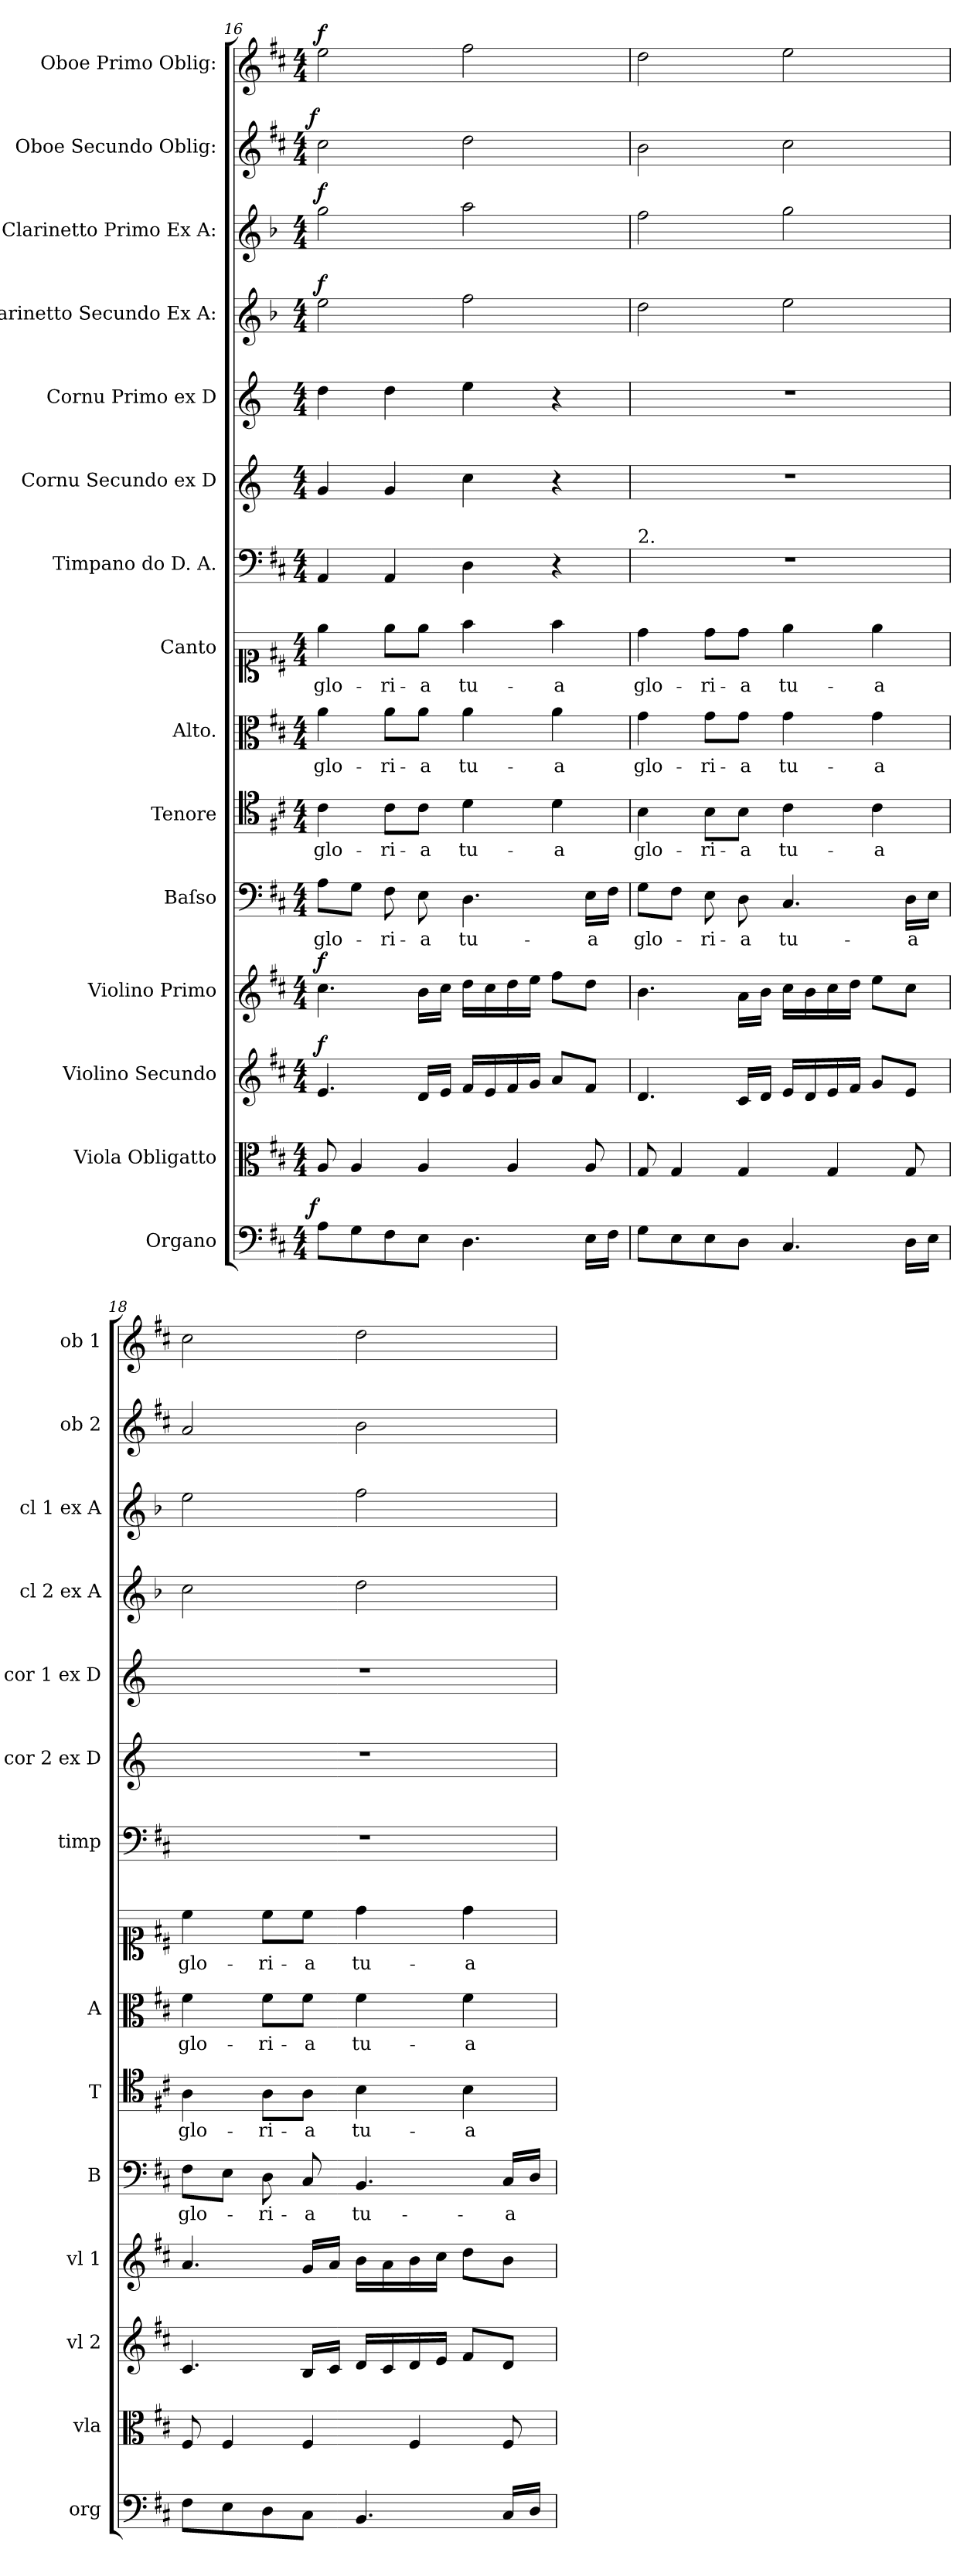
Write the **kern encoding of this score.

**kern	**dynam	**kern	**dynam	**kern	**dynam	**kern	**dynam	**kern	**text	**dynam	**kern	**text	**dynam	**kern	**text	**dynam	**kern	**text	**dynam	**kern	**kern	**kern	**kern	**dynam	**kern	**dynam	**kern	**dynam	**kern	**dynam
*part15	*part15	*part14	*part14	*part13	*part13	*part12	*part12	*part11	*part11	*part11	*part10	*part10	*part10	*part9	*part9	*part9	*part8	*part8	*part8	*part7	*part6	*part5	*part4	*part4	*part3	*part3	*part2	*part2	*part1	*part1
*staff15	*staff15	*staff14	*staff14	*staff13	*staff13	*staff12	*staff12	*staff11	*staff11	*staff11	*staff10	*staff10	*staff10	*staff9	*staff9	*staff9	*staff8	*staff8	*staff8	*staff7	*staff6	*staff5	*staff4	*staff4	*staff3	*staff3	*staff2	*staff2	*staff1	*staff1
*I"Organo	*	*I"Viola Obligatto	*	*I"Violino Secundo	*	*I"Violino Primo	*	*I"Baſso	*	*	*I"Tenore	*	*	*I"Alto.	*	*	*I"Canto	*	*	*I"Timpano do D. A.	*I"Cornu Secundo ex D	*I"Cornu Primo ex D	*I"Clarinetto Secundo Ex A:	*	*I"Clarinetto Primo Ex A:	*	*I"Oboe Secundo Oblig:	*	*I"Oboe Primo Oblig:	*
*I'org	*	*I'vla	*	*I'vl 2	*	*I'vl 1	*	*I'B	*	*	*I'T	*	*	*I'A	*	*	*	*	*	*I'timp	*I'cor 2 ex D	*I'cor 1 ex D	*I'cl 2 ex A	*	*I'cl 1 ex A	*	*I'ob 2	*	*I'ob 1	*
*clefF4	*	*clefC3	*	*clefG2	*	*clefG2	*	*clefF4	*	*	*clefC4	*	*	*clefC3	*	*	*clefC1	*	*	*clefF4	*clefG2	*clefG2	*clefG2	*	*clefG2	*	*clefG2	*	*clefG2	*
*	*	*	*	*	*	*	*	*	*	*	*	*	*	*	*	*	*	*	*	*	*ITrd6c10	*ITrd6c10	*ITrd2c3	*	*ITrd2c3	*	*	*	*	*
*k[f#c#]	*	*k[f#c#]	*	*k[f#c#]	*	*k[f#c#]	*	*k[f#c#]	*	*	*k[f#c#]	*	*	*k[f#c#]	*	*	*k[f#c#]	*	*	*k[f#c#]	*k[f#c#]	*k[f#c#]	*k[f#c#]	*	*k[f#c#]	*	*k[f#c#]	*	*k[f#c#]	*
*M4/4	*	*M4/4	*	*M4/4	*	*M4/4	*	*M4/4	*	*	*M4/4	*	*	*M4/4	*	*	*M4/4	*	*	*M4/4	*M4/4	*M4/4	*M4/4	*	*M4/4	*	*M4/4	*	*M4/4	*
=16	=16	=16	=16	=16	=16	=16	=16	=16	=16	=16	=16	=16	=16	=16	=16	=16	=16	=16	=16	=16	=16	=16	=16	=16	=16	=16	=16	=16	=16	=16
!	!LO:DY:a:rj	!	!LO:DY:a	!	!LO:DY:a	!	!LO:DY:a	!	!	!LO:DY:a	!	!	!LO:DY:a	!	!	!LO:DY:a:rj	!	!	!LO:DY:a:rj	!	!	!	!	!LO:DY:a	!	!LO:DY:a	!	!LO:DY:a:rj	!	!LO:DY:a
8A\L	f	8A/	for	4.e/	f	4.cc#\	f	8A\L	glo-	f&colon;	4c#\	glo-	f&colon;	4a\	glo-	f&colon;	4ee\	glo-	f&colon;	4AA/	4A/	4e\	2cc#\	f	2ee\	f	2cc#\	f	2ee\	f
8G\	.	4A/	.	.	.	.	.	8G\J	.	.	.	.	.	.	.	.	.	.	.	.	.	.	.	.	.	.	.	.	.	.
8F#\	.	.	.	.	.	.	.	8F#\	-ri-	.	8c#\L	-ri-	.	8a\L	-ri-	.	8ee\L	-ri-	.	4AA/	4A/	4e\	.	.	.	.	.	.	.	.
8E\J	.	4A/	.	16d/LL	.	16b\LL	.	8E\	-a	.	8c#\J	-a	.	8a\J	-a	.	8ee\J	-a	.	.	.	.	.	.	.	.	.	.	.	.
.	.	.	.	16e/JJ	.	16cc#\JJ	.	.	.	.	.	.	.	.	.	.	.	.	.	.	.	.	.	.	.	.	.	.	.	.
4.D\	.	.	.	16f#/LL	.	16dd\LL	.	4.D\	tu-	.	4d\	tu-	.	4a\	tu-	.	4ff#\	tu-	.	4D\	4d\	4f#\	2dd\	.	2ff#\	.	2dd\	.	2ff#\	.
.	.	.	.	16e/	.	16cc#\	.	.	.	.	.	.	.	.	.	.	.	.	.	.	.	.	.	.	.	.	.	.	.	.
.	.	4A/	.	16f#/	.	16dd\	.	.	.	.	.	.	.	.	.	.	.	.	.	.	.	.	.	.	.	.	.	.	.	.
.	.	.	.	16g/JJ	.	16ee\JJ	.	.	.	.	.	.	.	.	.	.	.	.	.	.	.	.	.	.	.	.	.	.	.	.
.	.	.	.	8a/L	.	8ff#\L	.	.	.	.	4d\	-a	.	4a\	-a	.	4ff#\	-a	.	4r	4r	4r	.	.	.	.	.	.	.	.
16E\LL	.	8A/	.	8f#/J	.	8dd\J	.	16E\LL	-a	.	.	.	.	.	.	.	.	.	.	.	.	.	.	.	.	.	.	.	.	.
16F#\JJ	.	.	.	.	.	.	.	16F#\JJ	.	.	.	.	.	.	.	.	.	.	.	.	.	.	.	.	.	.	.	.	.	.
=17	=17	=17	=17	=17	=17	=17	=17	=17	=17	=17	=17	=17	=17	=17	=17	=17	=17	=17	=17	=17	=17	=17	=17	=17	=17	=17	=17	=17	=17	=17
!	!	!	!	!	!	!	!	!	!	!	!	!	!	!	!	!	!	!	!	!LO:TX:a:t=2.	!	!	!	!	!	!	!	!	!	!
!	!	!	!	!	!	!	!	!	!	!	!	!LO:LY:i	!	!	!LO:LY:i	!	!	!LO:LY:i	!	!	!	!	!	!	!	!	!	!	!	!
8G\L	.	8G/	.	4.d/	.	4.b\	.	8G\L	glo-	.	4B\	glo-	.	4g\	glo-	.	4dd\	glo-	.	1r	1r	1r	2b\	.	2dd\	.	2b\	.	2dd\	.
8E\	.	4G/	.	.	.	.	.	8F#\J	.	.	.	.	.	.	.	.	.	.	.	.	.	.	.	.	.	.	.	.	.	.
!	!	!	!	!	!	!	!	!	!	!	!	!LO:LY:i	!	!	!LO:LY:i	!	!	!LO:LY:i	!	!	!	!	!	!	!	!	!	!	!	!
8E\	.	.	.	.	.	.	.	8E\	-ri-	.	8B\L	-ri-	.	8g\L	-ri-	.	8dd\L	-ri-	.	.	.	.	.	.	.	.	.	.	.	.
!	!	!	!	!	!	!	!	!	!	!	!	!LO:LY:i	!	!	!LO:LY:i	!	!	!LO:LY:i	!	!	!	!	!	!	!	!	!	!	!	!
8D\J	.	4G/	.	16c#/LL	.	16a\LL	.	8D\	-a	.	8B\J	-a	.	8g\J	-a	.	8dd\J	-a	.	.	.	.	.	.	.	.	.	.	.	.
.	.	.	.	16d/JJ	.	16b\JJ	.	.	.	.	.	.	.	.	.	.	.	.	.	.	.	.	.	.	.	.	.	.	.	.
!	!	!	!	!	!	!	!	!	!	!	!	!LO:LY:i	!	!	!LO:LY:i	!	!	!LO:LY:i	!	!	!	!	!	!	!	!	!	!	!	!
4.C#/	.	.	.	16e/LL	.	16cc#\LL	.	4.C#/	tu-	.	4c#\	tu-	.	4g\	tu-	.	4ee\	tu-	.	.	.	.	2cc#\	.	2ee\	.	2cc#\	.	2ee\	.
.	.	.	.	16d/	.	16b\	.	.	.	.	.	.	.	.	.	.	.	.	.	.	.	.	.	.	.	.	.	.	.	.
.	.	4G/	.	16e/	.	16cc#\	.	.	.	.	.	.	.	.	.	.	.	.	.	.	.	.	.	.	.	.	.	.	.	.
.	.	.	.	16f#/JJ	.	16dd\JJ	.	.	.	.	.	.	.	.	.	.	.	.	.	.	.	.	.	.	.	.	.	.	.	.
!	!	!	!	!	!	!	!	!	!	!	!	!LO:LY:i	!	!	!LO:LY:i	!	!	!LO:LY:i	!	!	!	!	!	!	!	!	!	!	!	!
.	.	.	.	8g/L	.	8ee\L	.	.	.	.	4c#\	-a	.	4g\	-a	.	4ee\	-a	.	.	.	.	.	.	.	.	.	.	.	.
16D\LL	.	8G/	.	8e/J	.	8cc#\J	.	16D\LL	-a	.	.	.	.	.	.	.	.	.	.	.	.	.	.	.	.	.	.	.	.	.
16E\JJ	.	.	.	.	.	.	.	16E\JJ	.	.	.	.	.	.	.	.	.	.	.	.	.	.	.	.	.	.	.	.	.	.
=18	=18	=18	=18	=18	=18	=18	=18	=18	=18	=18	=18	=18	=18	=18	=18	=18	=18	=18	=18	=18	=18	=18	=18	=18	=18	=18	=18	=18	=18	=18
!	!	!	!	!	!	!	!	!	!	!	!	!LO:LY:i	!	!	!LO:LY:i	!	!	!LO:LY:i	!	!	!	!	!	!	!	!	!	!	!	!
8F#\L	.	8F#/	.	4.c#/	.	4.a/	.	8F#\L	glo-	.	4A\	glo-	.	4f#\	glo-	.	4cc#\	glo-	.	1r	1r	1r	2a\	.	2cc#\	.	2a/	.	2cc#\	.
8E\	.	4F#/	.	.	.	.	.	8E\J	.	.	.	.	.	.	.	.	.	.	.	.	.	.	.	.	.	.	.	.	.	.
!	!	!	!	!	!	!	!	!	!	!	!	!LO:LY:i	!	!	!LO:LY:i	!	!	!LO:LY:i	!	!	!	!	!	!	!	!	!	!	!	!
8D\	.	.	.	.	.	.	.	8D\	-ri-	.	8A\L	-ri-	.	8f#\L	-ri-	.	8cc#\L	-ri-	.	.	.	.	.	.	.	.	.	.	.	.
!	!	!	!	!	!	!	!	!	!	!	!	!LO:LY:i	!	!	!LO:LY:i	!	!	!LO:LY:i	!	!	!	!	!	!	!	!	!	!	!	!
8C#\J	.	4F#/	.	16B/LL	.	16g/LL	.	8C#/	-a	.	8A\J	-a	.	8f#\J	-a	.	8cc#\J	-a	.	.	.	.	.	.	.	.	.	.	.	.
.	.	.	.	16c#/JJ	.	16a/JJ	.	.	.	.	.	.	.	.	.	.	.	.	.	.	.	.	.	.	.	.	.	.	.	.
!	!	!	!	!	!	!	!	!	!	!	!	!LO:LY:i	!	!	!LO:LY:i	!	!	!LO:LY:i	!	!	!	!	!	!	!	!	!	!	!	!
4.BB/	.	.	.	16d/LL	.	16b\LL	.	4.BB/	tu-	.	4B\	tu-	.	4f#\	tu-	.	4dd\	tu-	.	.	.	.	2b\	.	2dd\	.	2b\	.	2dd\	.
.	.	.	.	16c#/	.	16a\	.	.	.	.	.	.	.	.	.	.	.	.	.	.	.	.	.	.	.	.	.	.	.	.
.	.	4F#/	.	16d/	.	16b\	.	.	.	.	.	.	.	.	.	.	.	.	.	.	.	.	.	.	.	.	.	.	.	.
.	.	.	.	16e/JJ	.	16cc#\JJ	.	.	.	.	.	.	.	.	.	.	.	.	.	.	.	.	.	.	.	.	.	.	.	.
!	!	!	!	!	!	!	!	!	!	!	!	!LO:LY:i	!	!	!LO:LY:i	!	!	!LO:LY:i	!	!	!	!	!	!	!	!	!	!	!	!
.	.	.	.	8f#/L	.	8dd\L	.	.	.	.	4B\	-a	.	4f#\	-a	.	4dd\	-a	.	.	.	.	.	.	.	.	.	.	.	.
16C#/LL	.	8F#/	.	8d/J	.	8b\J	.	16C#/LL	-a	.	.	.	.	.	.	.	.	.	.	.	.	.	.	.	.	.	.	.	.	.
16D/JJ	.	.	.	.	.	.	.	16D/JJ	.	.	.	.	.	.	.	.	.	.	.	.	.	.	.	.	.	.	.	.	.	.
=	=	=	=	=	=	=	=	=	=	=	=	=	=	=	=	=	=	=	=	=	=	=	=	=	=	=	=	=	=	=
*-	*-	*-	*-	*-	*-	*-	*-	*-	*-	*-	*-	*-	*-	*-	*-	*-	*-	*-	*-	*-	*-	*-	*-	*-	*-	*-	*-	*-	*-	*-
